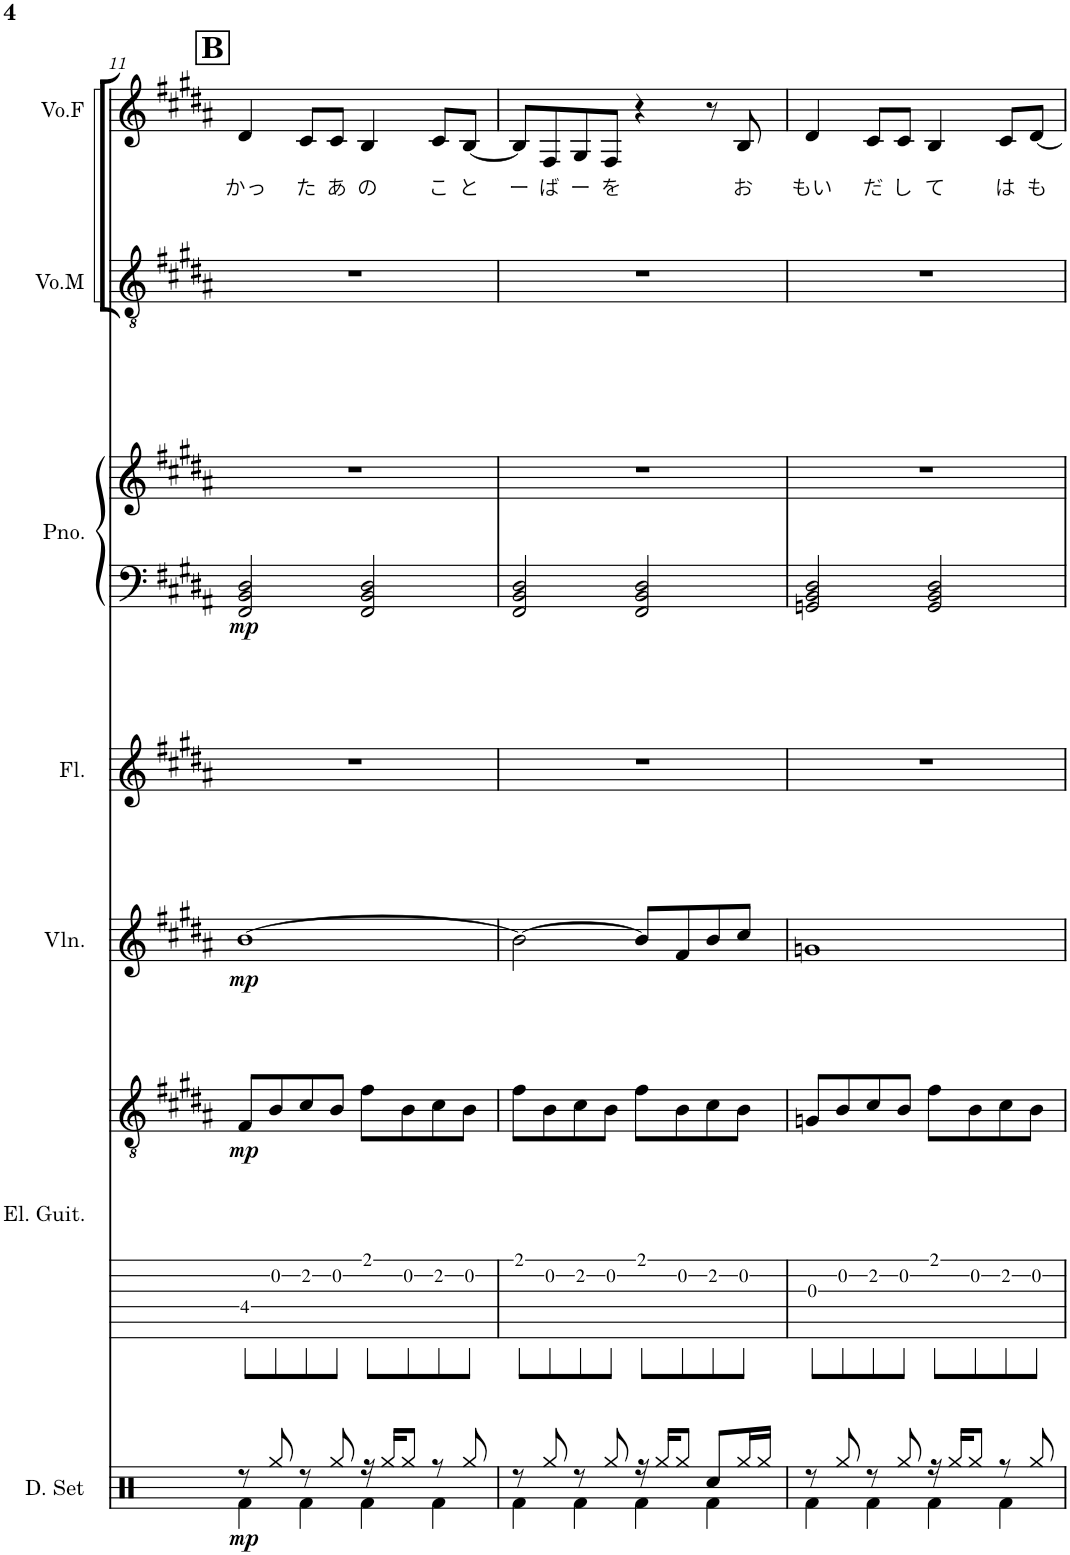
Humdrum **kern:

**kern	**dynam	**kern	**kern	**dynam	**kern	**dynam	**kern	**kern	**kern	**dynam	**kern	**kern	**text
*part7	*part7	*part6	*part6	*part6	*part5	*part5	*part4	*part3	*part3	*part3	*part2	*part1	*part1
*staff9	*staff9	*staff8	*staff7	*staff7/8	*staff6	*staff6	*staff5	*staff4	*staff3	*staff3/4	*staff2	*staff1	*staff1
*I"ドラムセット	*	*I"エレキギター	*	*	*I"ヴァイオリン	*	*I"フルート	*I"ピアノ	*	*	*I"ボーカル　男声	*I"ボーカル　女声	*
!!LO:PB:g=z
*clefX	*	*	*clefGv2	*	*clefG2	*	*clefG2	*clefF4	*clefG2	*	*clefGv2	*clefG2	*
*k[]	*	*k[f#c#g#d#a#]	*k[f#c#g#d#a#]	*	*k[f#c#g#d#a#]	*	*k[f#c#g#d#a#]	*k[f#c#g#d#a#]	*k[f#c#g#d#a#]	*	*k[f#c#g#d#a#]	*k[f#c#g#d#a#]	*
*M4/4	*	*M4/4	*M4/4	*	*M4/4	*	*M4/4	*M4/4	*M4/4	*	*M4/4	*M4/4	*
!!LO:REH:place=s1:a:B:cj:fs=14:t=B
=11	=11	=11	=11	=11	=11	=11	=11	=11	=11	=11	=11	=11	=11
*^	*	*	*	*	*	*	*	*	*	*	*	*	*
!	!	!LO:DY:b	!	!	!LO:DY:b	!	!LO:DY:b	!	!	!	!LO:DY:b=2	!	!	!LO:LY:b
8r	4Rf\	mp	8F#\L	8F#/L	mp	[1b	mp	1r	2FF#/ 2BB/ 2D#/	1r	mp	1r	4d#/	かっ
8Rgg/	.	.	8B\	8B/	.	.	.	.	.	.	.	.	.	.
!	!	!	!	!	!	!	!	!	!	!	!	!	!	!LO:LY:b
8r	4Rf\	.	8c#\	8c#/	.	.	.	.	.	.	.	.	8c#/L	た
!	!	!	!	!	!	!	!	!	!	!	!	!	!	!LO:LY:b
8Rgg/	.	.	8B\J	8B/J	.	.	.	.	.	.	.	.	8c#/J	あ
!	!	!	!	!	!	!	!	!	!	!	!	!	!	!LO:LY:b
16r	4Rf\	.	8f#\L	8f#\L	.	.	.	.	2FF#/ 2BB/ 2D#/	.	.	.	4B/	の
16Rgg/KL	.	.	.	.	.	.	.	.	.	.	.	.	.	.
8Rgg/J	.	.	8B\	8B\	.	.	.	.	.	.	.	.	.	.
!	!	!	!	!	!	!	!	!	!	!	!	!	!	!LO:LY:b
8r	4Rf\	.	8c#\	8c#\	.	.	.	.	.	.	.	.	8c#/L	こ
!	!	!	!	!	!	!	!	!	!	!	!	!	!	!LO:LY:b
8Rgg/	.	.	8B\J	8B\J	.	.	.	.	.	.	.	.	[8B/J	と
=12	=12	=12	=12	=12	=12	=12	=12	=12	=12	=12	=12	=12	=12	=12
!	!	!	!	!	!	!	!	!	!	!	!	!	!	!LO:LY:b
8r	4Rf\	.	8f#\L	8f#\L	.	2b\_	.	1r	2FF#/ 2BB/ 2D#/	1r	.	1r	8B/L]	ー
!	!	!	!	!	!	!	!	!	!	!	!	!	!	!LO:LY:b
8Rgg/	.	.	8B\	8B\	.	.	.	.	.	.	.	.	8F#/	ば
!	!	!	!	!	!	!	!	!	!	!	!	!	!	!LO:LY:b
8r	4Rf\	.	8c#\	8c#\	.	.	.	.	.	.	.	.	8G#/	ー
!	!	!	!	!	!	!	!	!	!	!	!	!	!	!LO:LY:b
8Rgg/	.	.	8B\J	8B\J	.	.	.	.	.	.	.	.	8F#/J	を
16r	4Rf\	.	8f#\L	8f#\L	.	8b/L]	.	.	2FF#/ 2BB/ 2D#/	.	.	.	4r	.
16Rgg/KL	.	.	.	.	.	.	.	.	.	.	.	.	.	.
8Rgg/J	.	.	8B\	8B\	.	8f#/	.	.	.	.	.	.	.	.
8Rcc/L	4Rf\	.	8c#\	8c#\	.	8b/	.	.	.	.	.	.	8r	.
!	!	!	!	!	!	!	!	!	!	!	!	!	!	!LO:LY:b
16Rgg/L	.	.	8B\J	8B\J	.	8cc#/J	.	.	.	.	.	.	8B/	お
16Rgg/JJ	.	.	.	.	.	.	.	.	.	.	.	.	.	.
=13	=13	=13	=13	=13	=13	=13	=13	=13	=13	=13	=13	=13	=13	=13
!	!	!	!	!	!	!	!	!	!	!	!	!	!	!LO:LY:b
8r	4Rf\	.	8G\L	8Gn/L	.	1gn	.	1r	2GGn/ 2BB/ 2D#/	1r	.	1r	4d#/	もい
8Rgg/	.	.	8B\	8B/	.	.	.	.	.	.	.	.	.	.
!	!	!	!	!	!	!	!	!	!	!	!	!	!	!LO:LY:b
8r	4Rf\	.	8c#\	8c#/	.	.	.	.	.	.	.	.	8c#/L	だ
!	!	!	!	!	!	!	!	!	!	!	!	!	!	!LO:LY:b
8Rgg/	.	.	8B\J	8B/J	.	.	.	.	.	.	.	.	8c#/J	し
!	!	!	!	!	!	!	!	!	!	!	!	!	!	!LO:LY:b
16r	4Rf\	.	8f#\L	8f#\L	.	.	.	.	2GG/ 2BB/ 2D#/	.	.	.	4B/	て
16Rgg/KL	.	.	.	.	.	.	.	.	.	.	.	.	.	.
8Rgg/J	.	.	8B\	8B\	.	.	.	.	.	.	.	.	.	.
!	!	!	!	!	!	!	!	!	!	!	!	!	!	!LO:LY:b
8r	4Rf\	.	8c#\	8c#\	.	.	.	.	.	.	.	.	8c#/L	は
!	!	!	!	!	!	!	!	!	!	!	!	!	!	!LO:LY:b
8Rgg/	.	.	8B\J	8B\J	.	.	.	.	.	.	.	.	[8d#/J	も
*v	*v	*	*	*	*	*	*	*	*	*	*	*	*	*
=	=	=	=	=	=	=	=	=	=	=	=	=	=
*-	*-	*-	*-	*-	*-	*-	*-	*-	*-	*-	*-	*-	*-
